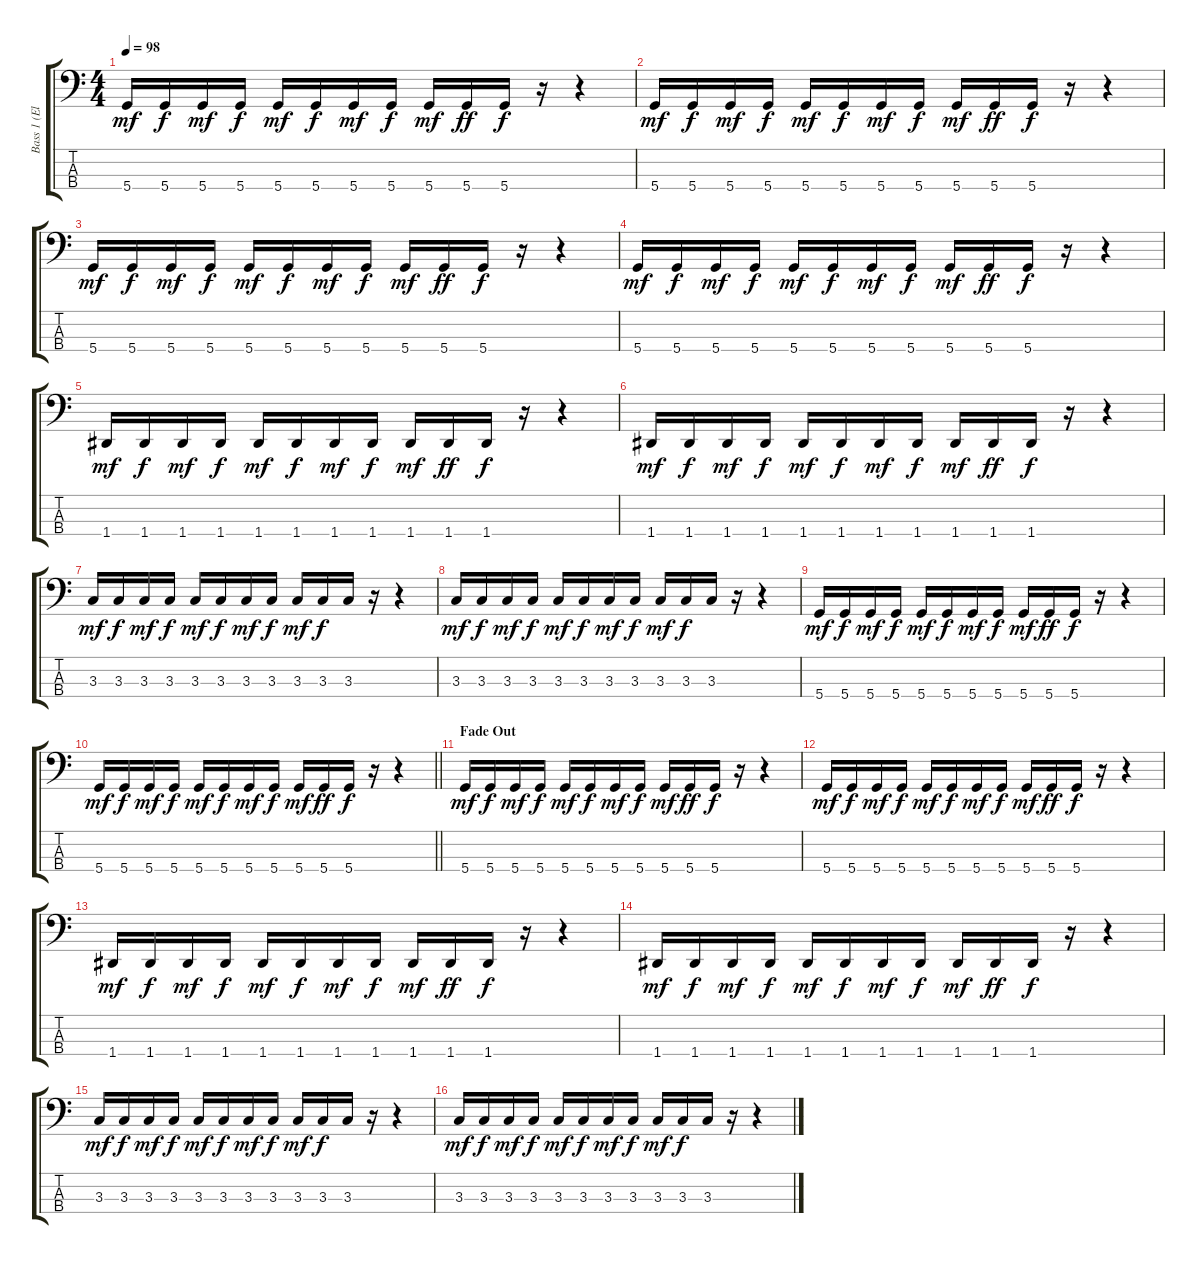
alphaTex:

\track ("Bass 1 (ElBass)" "Bass 1 (El") {instrument electricbassfinger}
\staff {score tabs}
\tuning (G2 D2 A1 D1) {hide}
\ts (4 4)
\tempo 98
\clef f4
\ks c
5.4.16{dy mf} 5.4.16{dy f} 5.4.16{dy mf} 5.4.16{dy f} 5.4.16{dy mf} 5.4.16{dy f} 5.4.16{dy mf} 5.4.16{dy f} 5.4.16{dy mf} 5.4.16{dy ff} 5.4.16{dy f} r.16 r.4 |
5.4.16{dy mf} 5.4.16{dy f} 5.4.16{dy mf} 5.4.16{dy f} 5.4.16{dy mf} 5.4.16{dy f} 5.4.16{dy mf} 5.4.16{dy f} 5.4.16{dy mf} 5.4.16{dy ff} 5.4.16{dy f} r.16 r.4 |
5.4.16{dy mf} 5.4.16{dy f} 5.4.16{dy mf} 5.4.16{dy f} 5.4.16{dy mf} 5.4.16{dy f} 5.4.16{dy mf} 5.4.16{dy f} 5.4.16{dy mf} 5.4.16{dy ff} 5.4.16{dy f} r.16 r.4 |
5.4.16{dy mf} 5.4.16{dy f} 5.4.16{dy mf} 5.4.16{dy f} 5.4.16{dy mf} 5.4.16{dy f} 5.4.16{dy mf} 5.4.16{dy f} 5.4.16{dy mf} 5.4.16{dy ff} 5.4.16{dy f} r.16 r.4 |
1.4.16{dy mf} 1.4.16{dy f} 1.4.16{dy mf} 1.4.16{dy f} 1.4.16{dy mf} 1.4.16{dy f} 1.4.16{dy mf} 1.4.16{dy f} 1.4.16{dy mf} 1.4.16{dy ff} 1.4.16{dy f} r.16 r.4 |
1.4.16{dy mf} 1.4.16{dy f} 1.4.16{dy mf} 1.4.16{dy f} 1.4.16{dy mf} 1.4.16{dy f} 1.4.16{dy mf} 1.4.16{dy f} 1.4.16{dy mf} 1.4.16{dy ff} 1.4.16{dy f} r.16 r.4 |
3.3.16{dy mf} 3.3.16{dy f} 3.3.16{dy mf} 3.3.16{dy f} 3.3.16{dy mf} 3.3.16{dy f} 3.3.16{dy mf} 3.3.16{dy f} 3.3.16{dy mf} 3.3.16{dy f} 3.3.16 r.16 r.4 |
3.3.16{dy mf} 3.3.16{dy f} 3.3.16{dy mf} 3.3.16{dy f} 3.3.16{dy mf} 3.3.16{dy f} 3.3.16{dy mf} 3.3.16{dy f} 3.3.16{dy mf} 3.3.16{dy f} 3.3.16 r.16 r.4 |
5.4.16{dy mf} 5.4.16{dy f} 5.4.16{dy mf} 5.4.16{dy f} 5.4.16{dy mf} 5.4.16{dy f} 5.4.16{dy mf} 5.4.16{dy f} 5.4.16{dy mf} 5.4.16{dy ff} 5.4.16{dy f} r.16 r.4 |
\barLineRight lightlight
5.4.16{dy mf} 5.4.16{dy f} 5.4.16{dy mf} 5.4.16{dy f} 5.4.16{dy mf} 5.4.16{dy f} 5.4.16{dy mf} 5.4.16{dy f} 5.4.16{dy mf} 5.4.16{dy ff} 5.4.16{dy f} r.16 r.4 |
\section ("" "Fade Out")
5.4.16{dy mf} 5.4.16{dy f} 5.4.16{dy mf} 5.4.16{dy f} 5.4.16{dy mf} 5.4.16{dy f} 5.4.16{dy mf} 5.4.16{dy f} 5.4.16{dy mf} 5.4.16{dy ff} 5.4.16{dy f} r.16 r.4 |
5.4.16{dy mf} 5.4.16{dy f} 5.4.16{dy mf} 5.4.16{dy f} 5.4.16{dy mf} 5.4.16{dy f} 5.4.16{dy mf} 5.4.16{dy f} 5.4.16{dy mf} 5.4.16{dy ff} 5.4.16{dy f} r.16 r.4 |
1.4.16{dy mf} 1.4.16{dy f} 1.4.16{dy mf} 1.4.16{dy f} 1.4.16{dy mf} 1.4.16{dy f} 1.4.16{dy mf} 1.4.16{dy f} 1.4.16{dy mf} 1.4.16{dy ff} 1.4.16{dy f} r.16 r.4 |
1.4.16{dy mf} 1.4.16{dy f} 1.4.16{dy mf} 1.4.16{dy f} 1.4.16{dy mf} 1.4.16{dy f} 1.4.16{dy mf} 1.4.16{dy f} 1.4.16{dy mf} 1.4.16{dy ff} 1.4.16{dy f} r.16 r.4 |
3.3.16{dy mf} 3.3.16{dy f} 3.3.16{dy mf} 3.3.16{dy f} 3.3.16{dy mf} 3.3.16{dy f} 3.3.16{dy mf} 3.3.16{dy f} 3.3.16{dy mf} 3.3.16{dy f} 3.3.16 r.16 r.4 |
3.3.16{dy mf} 3.3.16{dy f} 3.3.16{dy mf} 3.3.16{dy f} 3.3.16{dy mf} 3.3.16{dy f} 3.3.16{dy mf} 3.3.16{dy f} 3.3.16{dy mf} 3.3.16{dy f} 3.3.16 r.16 r.4
